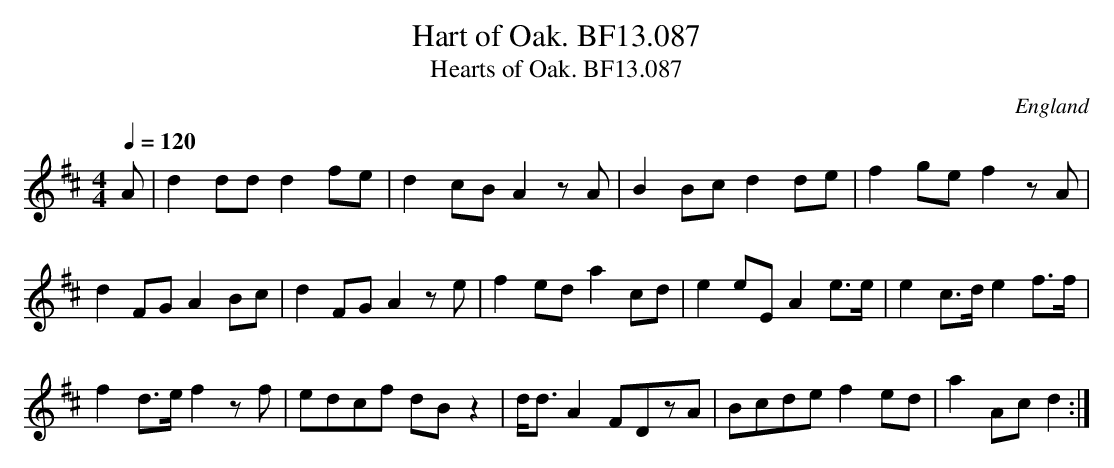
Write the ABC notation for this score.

X:1
T:Hart of Oak. BF13.087
T:Hearts of Oak. BF13.087
L:1/8
M:4/4
O:England
Q:1/4=120
K:D major
A|d2ddd2fe|d2cBA2zA|B2Bc  d2de|f2gef2zA|!
d2FGA2Bc|d2FGA2ze|f2eda2cd|e2eEA2e>e|e2c>de2f>f|!
f2d>ef2zf|edcf dBz2|d<dA2FDzA|Bcdef2ed|a2Acd2:|
